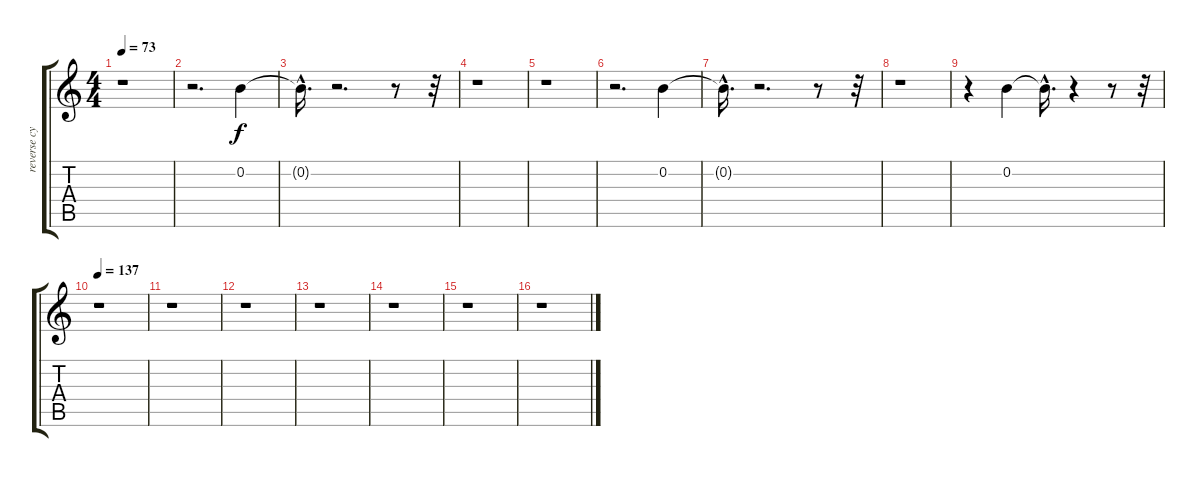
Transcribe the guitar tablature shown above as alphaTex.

\track ("reverse cymbal" "reverse cy") {instrument distortionguitar}
\staff {score tabs}
\tuning (E4 B3 G3 D3 A2 E2) {hide}
\ts (4 4)
\tempo 73
\clef g2
\ks c
r.1{dy f} |
r.2{d} 0.2.4 |
0.2{hac t}.16{d} r.2{d} r.8 r.32 |
r.1 |
r.1 |
r.2{d} 0.2.4 |
0.2{hac t}.16{d} r.2{d} r.8 r.32 |
r.1 |
r.4 0.2.4 0.2{hac t}.16{d} r.4 r.8 r.32 |
\tempo 137
r.1 |
r.1 |
r.1 |
r.1 |
r.1 |
r.1 |
r.1
